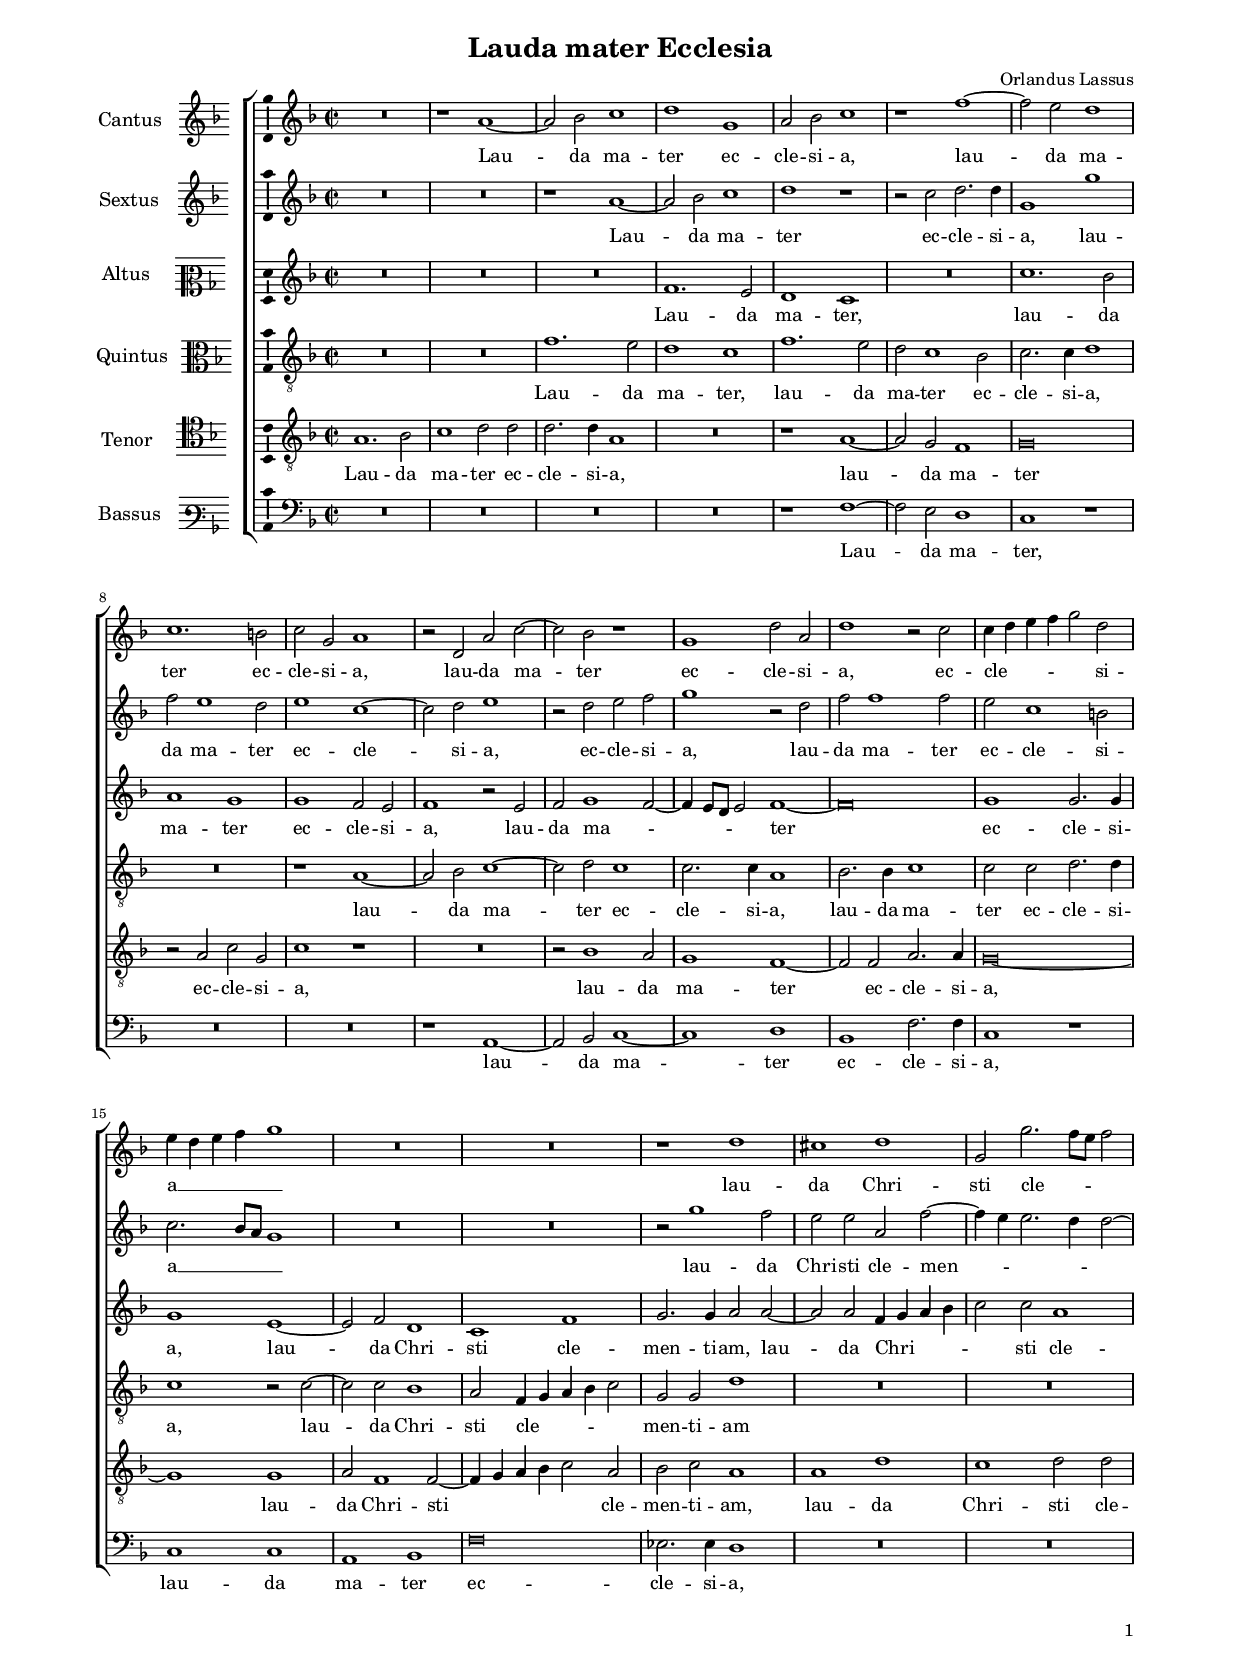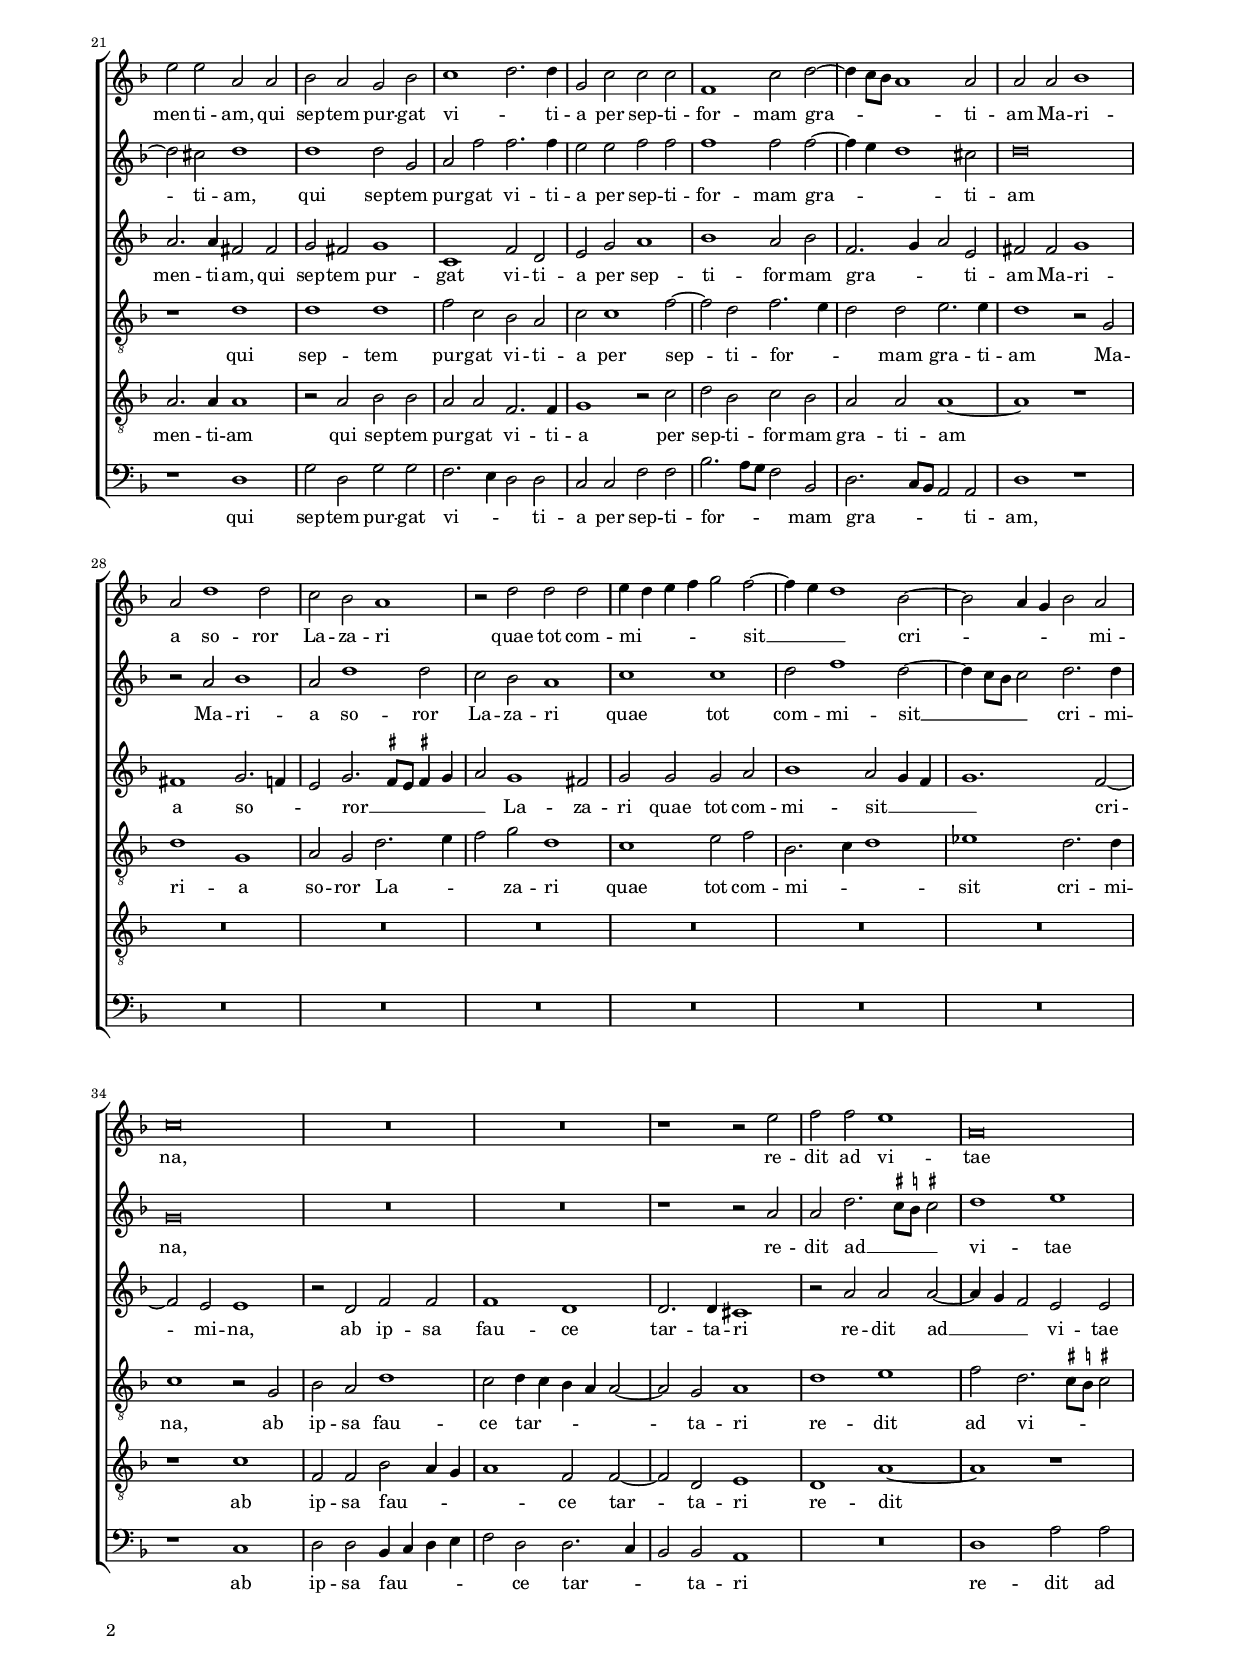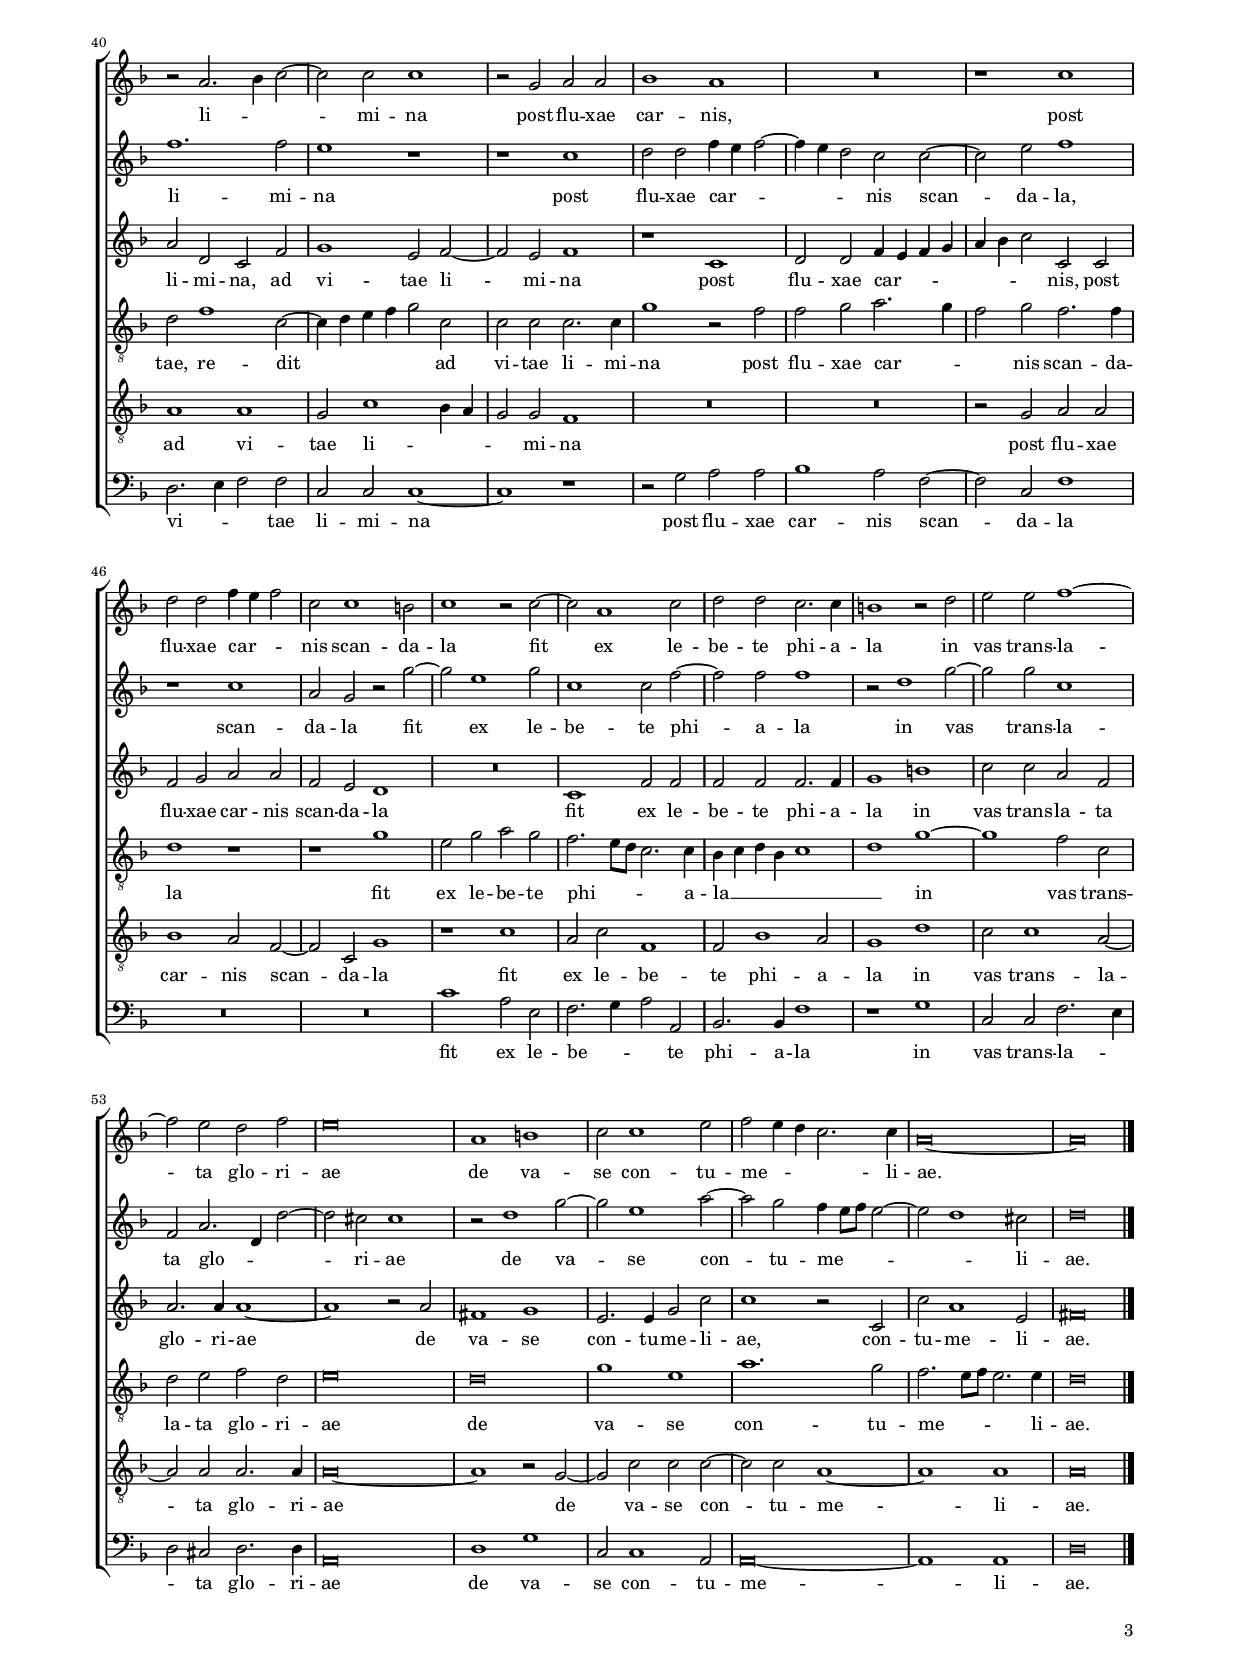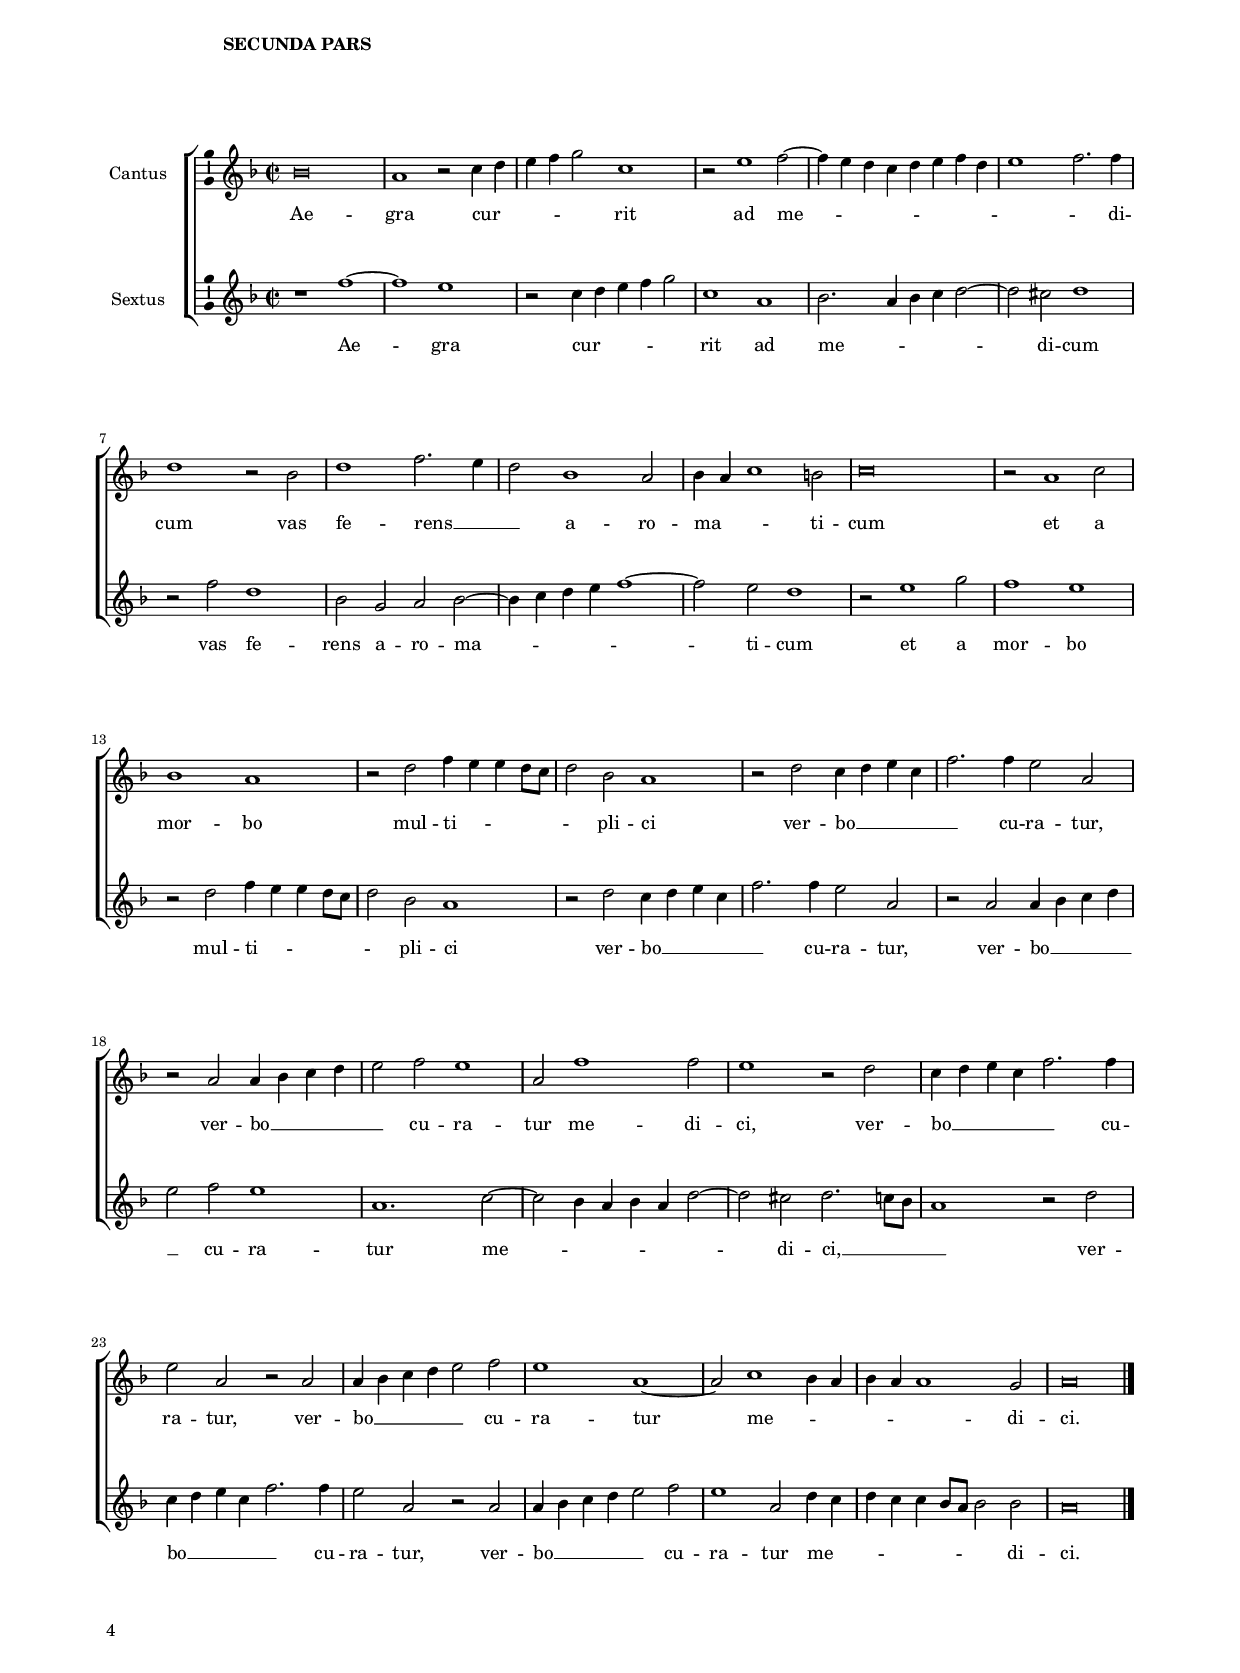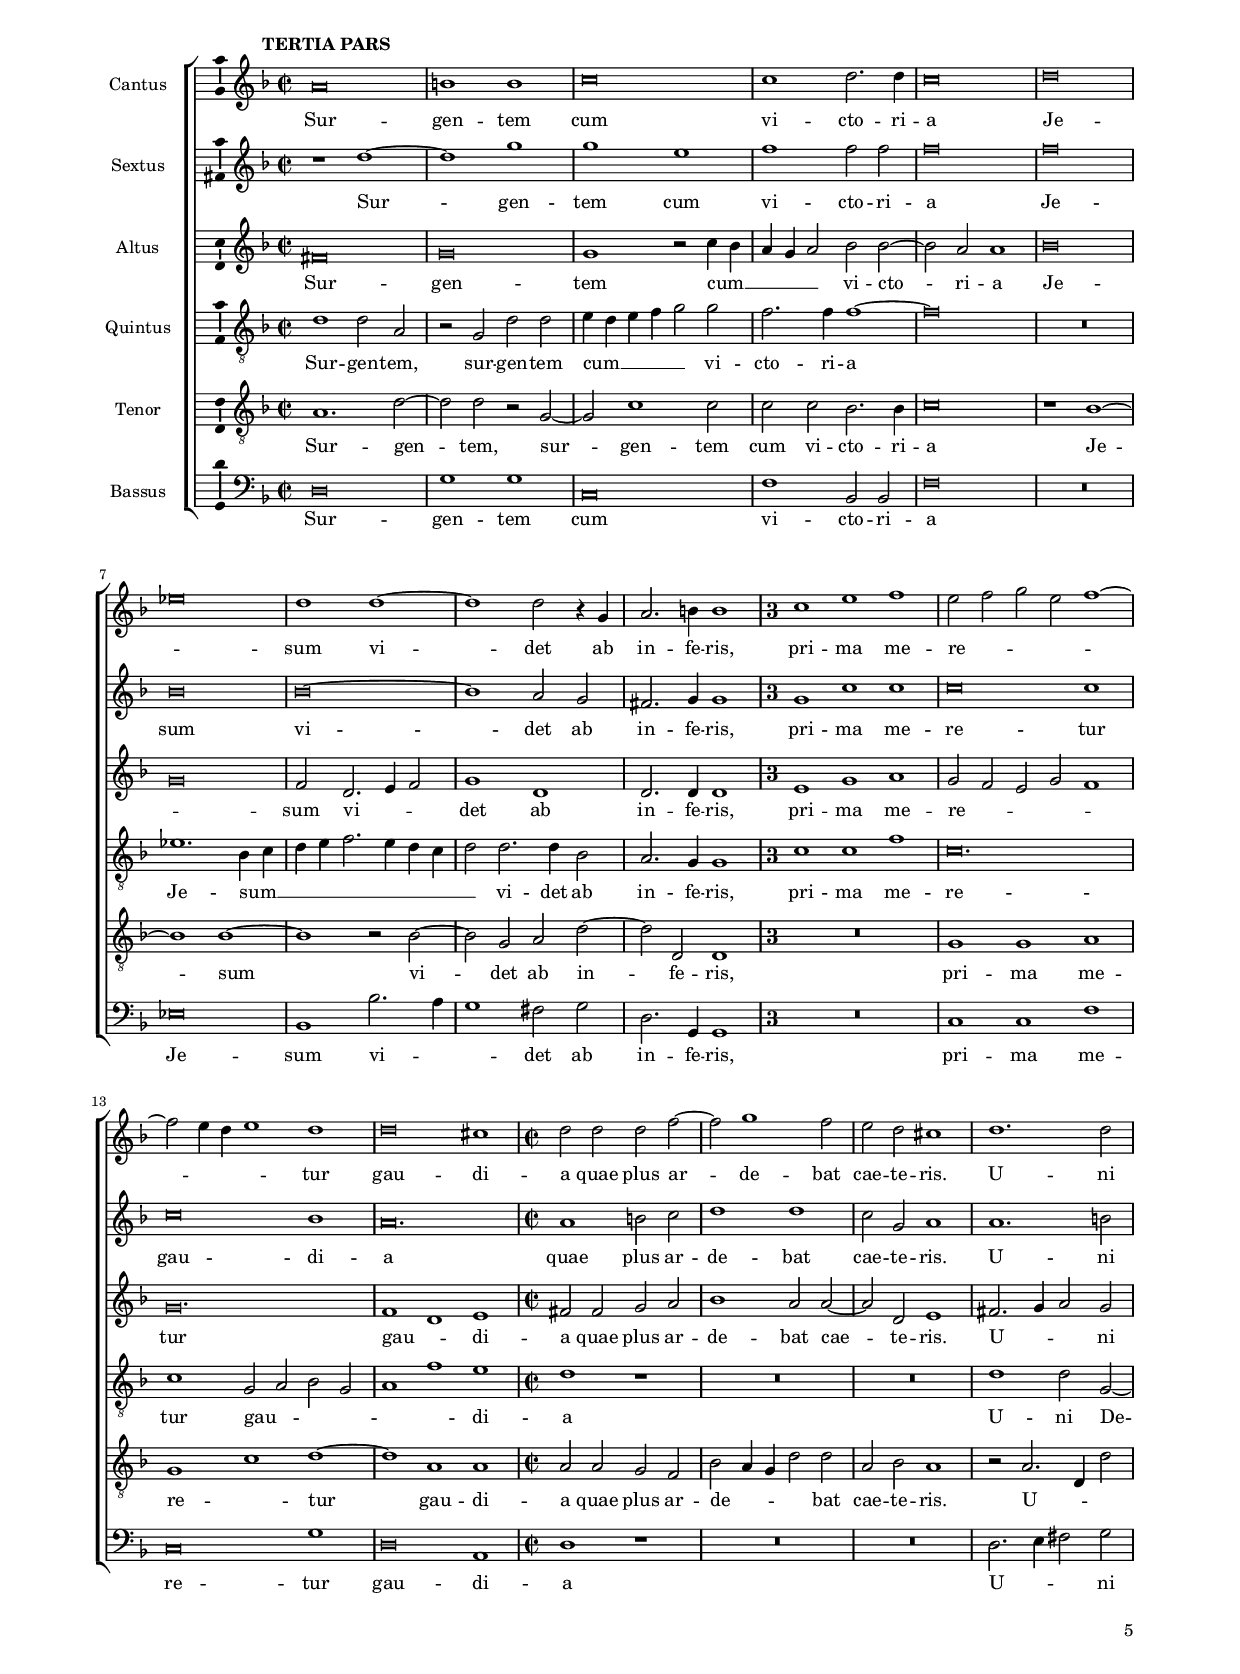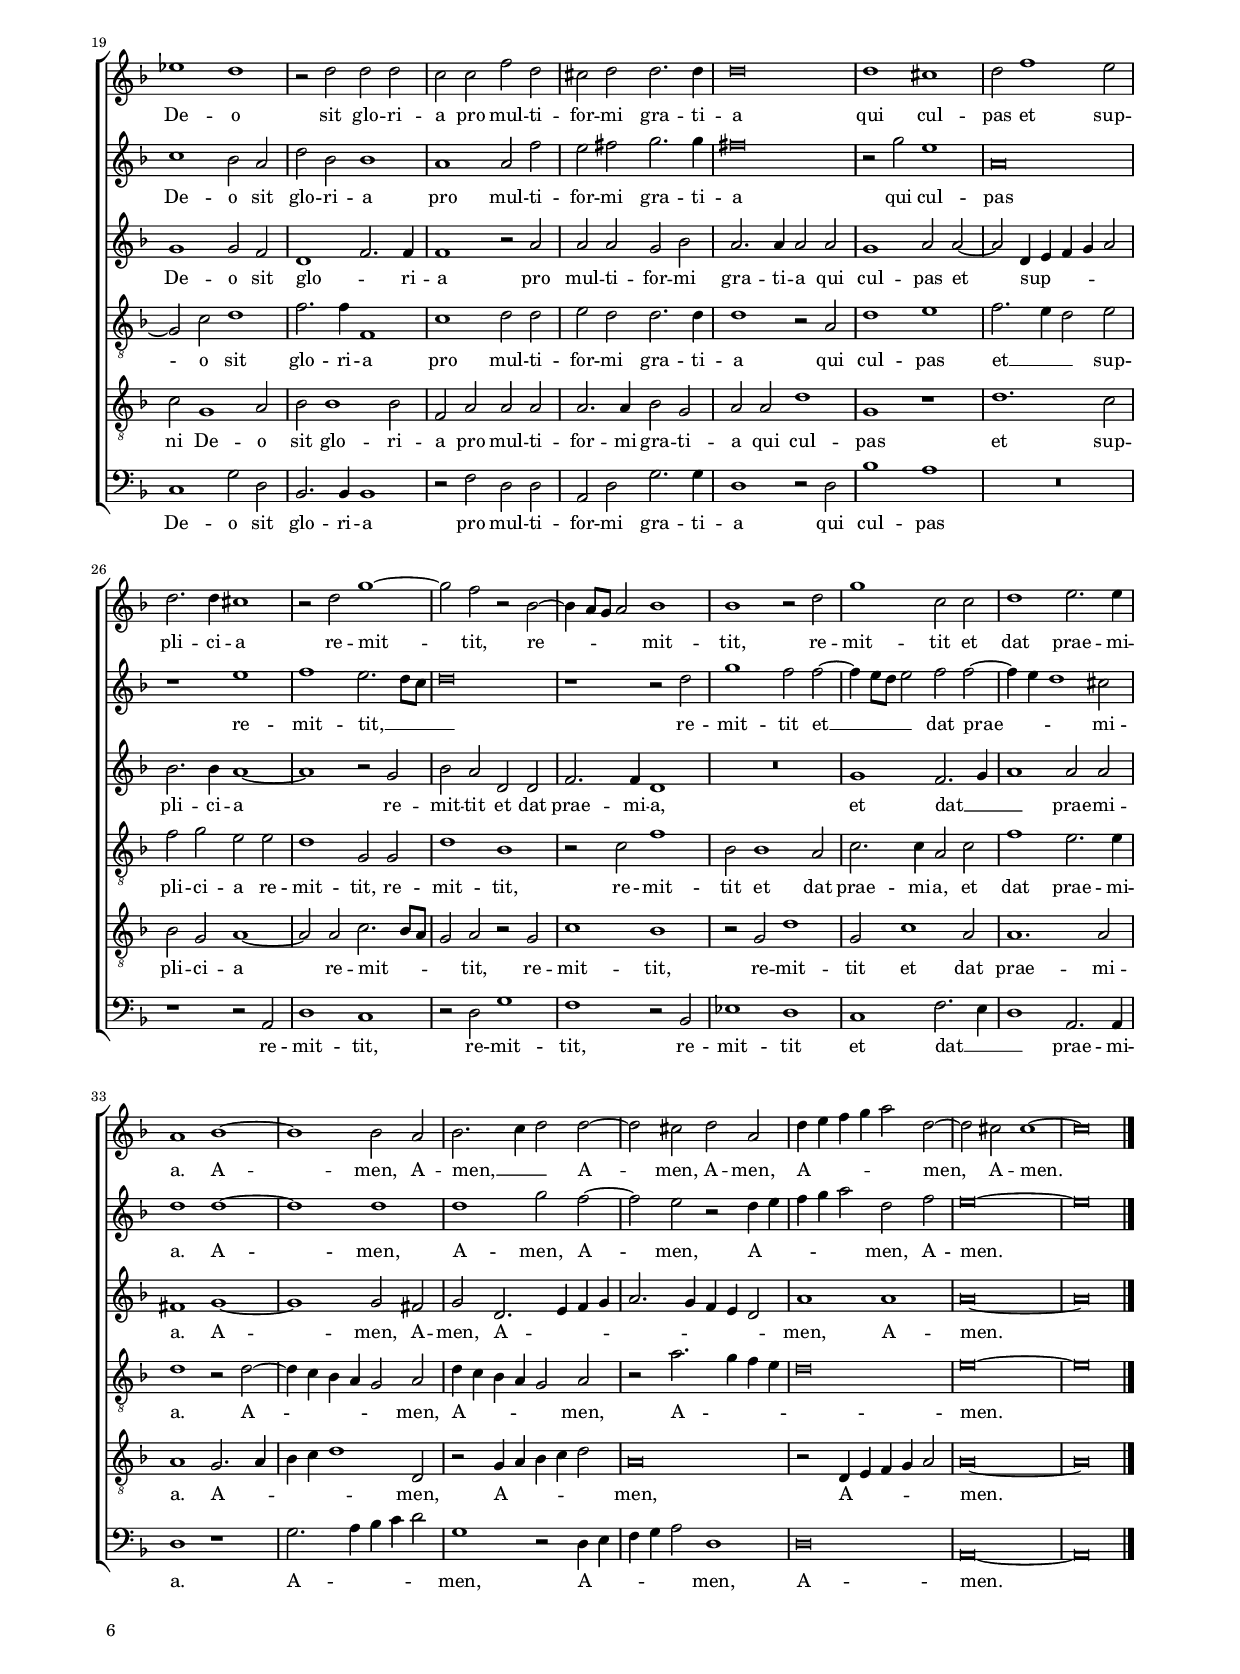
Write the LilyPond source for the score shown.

\header
{
  title="Lauda mater Ecclesia"
  composer="Orlandus Lassus"
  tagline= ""
}

\version "2.22.1"
\include "deutsch.ly"
#(set-global-staff-size 15)
#(ly:set-option 'point-and-click #f)

	
global = {
	\key f \major
	\time 2/2 \set Score.measureLength = #(ly:make-moment 2/1)
    \set Score.tempoHideNote = ##t
    \tempo 2 = 95
	\skip 1*2*59 \bar "|." \pageBreak
	}

	ficta = { \once \set suggestAccidentals = ##t }
	
	forget = #(define-music-function (music) (ly:music?) #{
		\accidentalStyle forget
		$music
		\accidentalStyle default
		#})
    
    m = \melisma
    me = \melismaEnd


\paper
	{
	top-margin = 1.5 \cm
	bottom-margin = 1 \cm
	left-margin = 1.8 \cm
	right-margin = 1.8 \cm
	ragged-bottom = ##f
	ragged-last-bottom = ##t
	print-page-number = ##f
	score-system-spacing = #'((basic-distance . 16) (minimum-distance . 14) (padding . 5) (strechability . 250))
	system-system-spacing = #'((basic-distance . 16) (minimum-distance . 14) (padding . 5) (strechability . 250))
    oddFooterMarkup=\markup   \fill-line { "" \fromproperty #'page:page-number-string }
    evenFooterMarkup=\markup  \fill-line { \fromproperty #'page:page-number-string "" }
    last-bottom-spacing = #'((basic-distance . 12) (minimum-distance . 7) (padding . 4))
%	systems-per-page = 3
	min-systems-per-page = 3
	}


incipitcantus = \markup { \score {
	{
	\set Staff.instrumentName = \markup { \fontsize #1 "Cantus" }
	\key f \major
	\clef violin
	s4 \bar ""
	}
	\layout  {
	raggedright = ##t
	indent = 1.6\cm
	line-width = 2\cm
	\context { \Staff \remove Time_signature_engraver }
	}} \hspace #1 }
	

incipitsextus = \markup { \score {
	{
	\set Staff.instrumentName = \markup { \fontsize #1 "Sextus" }
	\key f \major
	\clef violin
	s4 \bar ""
	}
	\layout  {
	raggedright = ##t
	indent = 1.6\cm
	line-width = 2\cm
	\context { \Staff \remove Time_signature_engraver }
	}} \hspace #1 }
      
      
incipitaltus = \markup { \score {
	{
	\set Staff.instrumentName = \markup { \fontsize #1 "Altus" }
	\key f \major
	\clef mezzosoprano
	s4 \bar ""
	}
	\layout  {
	raggedright = ##t
	indent = 1.6\cm
	line-width = 2\cm
	\context { \Staff \remove Time_signature_engraver }
	}} \hspace #1 }

        
incipitquintus = \markup { \score {
	{
	\set Staff.instrumentName = \markup { \fontsize #1 "Quintus" }
	\key f \major
	\clef alto
	s4 \bar ""
	}
	\layout  {
	raggedright = ##t
	indent = 1.6\cm
	line-width = 2\cm
	\context { \Staff \remove Time_signature_engraver }
	}} \hspace #1 }

      
incipittenor = \markup { \score {
	{
	\set Staff.instrumentName = \markup { \fontsize #1 "Tenor" }
	\key f \major
	\clef tenor
	s4 \bar ""
	}
	\layout  {
	raggedright = ##t
	indent = 1.6\cm
	line-width = 2\cm
	\context { \Staff \remove Time_signature_engraver }
	}} \hspace #1 }
      
      
incipitbassus = \markup { \score {
	{
	\set Staff.instrumentName = \markup { \fontsize #1 "Bassus" }
	\key f \major
	\clef varbaritone
	s4 \bar ""
	}
	\layout  {
	raggedright = ##t
	indent = 1.6\cm
	line-width = 2\cm
	\context { \Staff \remove Time_signature_engraver }
	}} \hspace #1 }


cantus =  \relative c''
	{
	R\breve
	r1 a~
	a2 b c1
	d1 g,
%5
	a2 b c1 |
	r1 f~
	f2 e d1
	c1. h2
	c2 g a1
%10
	r2 d, a' c~ |
	c2 b r1
	g1 d'2 a
	d1 r2 c
	c4 \m d e f g2 \me d
%15
	e4 \m d e f g1 \me |
	R\breve
	R\breve
	r1 d
	cis1 d
%20
	g,2 g'2. \m f8 e f2 \me |
	e2 e a, a
	b2 a g b
	c1 \m d2. \me d4
	g,2 c c c
%25
	f,1 c'2 d~ |
	d4 \m c8 b a1 \me a2
	a2 a b1
	a2 d1 d2
	c2 b a1
%30
	r2 d d d |
	e4 \m d e f g2 \me f~
	f4 \m e d1 \me b2~
	b2 \m a4 g b2 \me a
	c\breve
%35
	R\breve |
	R\breve
	r1 r2 e
	f2 f e1
	a,\breve
%40
	r2 a2. \m b4 c2~ |
	c2 \me c c1
	r2 g a a
	b1 a
	R\breve
%45
	r1 c |
	d2 d f4 \m e f2 \me
	c2 c1 h2
	c1 r2 c~
	c2 a1 c2
%50
	d2 d c2. c4 |
	h1 r2 d
	e2 e f1~
	f2 e d f
	e\breve
%55
	a,1 h |
	c2 c1 e2
	f2 \m e4 d c2. \me c4
	a\breve~
	a\breve
	}
	

sextus = \relative c''
	{
	R\breve
	R\breve
	r1 a~
	a2 b c1
%5
	d1 r |
	r2 c d2. d4
	g,1 g'
	f2 e1 d2
	e1 c~
%10
	c2 d e1 |
	r2 d e f
	g1 r2 d
	f2 f1 f2
	e2 c1 h2
%15
	c2. \m b8 a g1 \me |
	R\breve
	R\breve
	r2 g'1 f2
	e2 e a, f'~
%20
	f4 \m e e2. d4 d2~ |
	d2 \me cis d1
	d1 d2 g,
	a2 f' f2. f4
	e2 e f f
%25
	f1 f2 f~ |
	f4 \m e d1 \me cis2
	d\breve
	r2 a b1
	a2 d1 d2
%30
	c2 b a1 |
	c1 c
	d2 f1 d2~
	d4 \m c8 b c2 \me d2. d4
	g,\breve
%35
	R\breve |
	R\breve
	r1 r2 a
	a2 \slurDown d2. \m \ficta cis8 \ficta h \ficta cis!2 \me
	d1 e
%40
	f1. f2 |
	e1 r
	r1 c
	d2 d f4 \m e f2~
	f4 e d2 \me c c~
%45
	c2 e f1 |
	r1 c
	a2 g r g'~
	g2 e1 g2
	c,1 c2 f~
%50
	f2 f f1 |
	r2 d1 g2~
	g2 g c,1
	f,2 a2. \m d,4 d'2~
	d2 \me cis cis1
%55
	r2 d1 g2~ |
	g2 e1 a2~
	a2 g f4 \m e8 f e2~
	e2 d1 \me cis2
	d\breve
	}

altus =  \relative c'
	{
	R\breve
	R\breve
	R\breve
	f1. e2
%5
	d1 c |
	R\breve
	c'1. b2
	a1 g
	g1 f2 e
%10
	f1 r2 e |
	f2 g1 \m f2~
	f4 e8 d e2 \me f1~
	f\breve
	g1 g2. g4
%15
	g1 e~ |
	e2 f d1
	c1 f
	g2. g4 a2 a~
	a2 a f4 \m g a b
%20
	c2 \me c a1 |
	a2. a4 fis2 fis
	g2 fis g1
	c,1 f2 d
	e2 g a1
%25
	b1 a2 b |
	f2. \m g4 a2 \me e
	fis2 fis g1
	fis1 g2. \m f4
	e2 \me \slurDown g2. \m \ficta fis8 e \ficta fis!4 g
%30
	a2 \me g1 fis2 |
	g2 g g a
	b1 a2 \m g4 f
	g1. \me f2~
	f2 e e1
%35
	r2 d f f |
	f1 d
	d2. d4 cis1
	r2 a' a a~
	a4 \m g f2 \me e e
%40
	a2 d, c f |
	g1 e2 f~
	f2 e f1
	r1 c
	d2 d f4 \m e f g
%45
	a4 b c2 \me c, c |
	f2 g a a
	f2 e d1
	R\breve
	c1 f2 f
%50
	f2 f f2. f4 |
	g1 h
	c2 c a f
	a2. a4 a1~
	a1 r2 a
%55
	fis1 g |
	e2. e4 g2 c
	c1 r2 c,
	c'2 a1 e2
	fis\breve
	}
	
quintus  =  \relative c'
	{
	R\breve
	R\breve
	f1. e2
	d1 c
%5
	f1. e2 |
	d2 c1 b2
	c2. c4 d1
	R\breve
	r1 a~
%10
	a2 b c1~ |
	c2 d c1
	c2. c4 a1
	b2. b4 c1
	c2 c d2. d4
%15
	c1 r2 c~ |
	c2 c b1
	a2 f4 \m g a b c2 \me
	g2 g d'1
	R\breve
%20
	R\breve |
	r1 d
	d1 d
	f2 c b a
	c2 c1 f2~
%25
	f2 d f2. \m e4 |
	d2 \me d e2. e4
	d1 r2 g,
	d'1 g,
	a2 g d'2. \m e4
%30
	f2 \me g d1 |
	c1 e2 f
	b,2. \m c4 d1 \me
	es1 d2. d4
	c1 r2 g
%35
	b2 a d1 |
	c2 d4 \m c b a a2~
	a2 \me g a1
	d1 e
	f2 \slurDown d2. \m \ficta cis8 \ficta h \ficta cis!2 \me
%40
	d2 f1 c2~ |
	c4 \m d e f g2 \me c,
	c2 c c2. c4
	g'1 r2 f
	f2 g a2. \m g4
%45
	f2 \me g f2. f4 |
	d1 r
	r1 g
	e2 g a g
	f2. \m e8 d c2. \me c4
%50
	b4 \m c d b c1 |
	d1 \me g~
	g1 f2 c
	d2 e f d
	e\breve
%55
	d\breve |
	g1 e
	a1. g2
	f2. \m e8 f e2. \me e4
	d\breve
	}
	

tenor =  \relative c'
	{
	a1. b2
	c1 d2 d
	d2. d4 a1
	R\breve
%5
	r1 a~ |
	a2 g f1
	g\breve
	r2 a c g
	c1 r
%10
	R\breve |
	r2 b1 a2
	g1 f~
	f2 f a2. a4
	g\breve~
%15
	g1 g |
	a2 f1 f2~
	f4 \m g a b c2 \me a
	b2 c a1
	a1 d
%20
	c1 d2 d |
	a2. a4 a1
	r2 a b b
	a2 a f2. f4
	g1 r2 c
%25
	d2 b c b |
	a2 a a1~
	a1 r
	R\breve
	R\breve
%30
	R\breve |
	R\breve
	R\breve
	R\breve
	r1 c
%35
	f,2 f b \m a4 g |
	a1 \me f2 f~
	f2 d e1
	d1 a'~
	a1 r
%40
	a1 a |
	g2 c1 \m b4 a
	g2 \me g f1
	R\breve
	R\breve
%45
	r2 g a a |
	b1 a2 f~
	f2 c g'1
	r1 c
	a2 c f,1
%50
	f2 b1 a2 |
	g1 d'
	c2 c1 a2~
	a2 a a2. a4
	a\breve~
%55
	a1 r2 g~ |
	g2 c c c~
	c2 c a1~
	a1 a
	a\breve
	}

	
bassus  =  \relative c
	{
	R\breve
	R\breve
	R\breve
	R\breve
%5
	r1 f~ |
	f2 e d1
	c1 r
	R\breve
	R\breve
%10
	r1 a~ |
	a2 b c1~
	c1 d
	b1 f'2. f4
	c1 r
%15
	c1 c |
	a1 b
	f'\breve
	es2. es4 d1
	R\breve
%20
	R\breve |
	r1 d
	g2 d g g
	f2. \m e4 d2 \me d
	c2 c f f
%25
	b2. \m a8 g f2 \me b, |
	d2. \m c8 b a2 \me a
	d1 r
	R\breve
	R\breve
%30
	R\breve |
	R\breve
	R\breve
	R\breve
	r1 c
%35
	d2 d b4 \m c d e |
	f2 \me d d2. \m c4
	b2 \me b a1
	R\breve
	d1 a'2 a
%40
	d,2. \m e4 f2 \me f |
	c2 c c1~
	c1 r
	r2 g' a a
	b1 a2 f~
%45
	f2 c f1 |
	R\breve
	R\breve
	c'1 a2 e
	f2. \m g4 a2 \me a,
%50
	b2. b4 f'1 |
	r1 g
	c,2 c f2. \m e4
	d2 \me cis d2. d4
	a\breve
%55
	d1 g |
	c,2 c1 a2
	a\breve~
	a1 a
	d\breve
	}
	
lyricscantus = \lyricmode {
	Lau -- da ma -- ter ec -- cle -- si -- a,
	lau -- da ma -- ter ec -- cle -- si -- a,
	lau -- da ma -- ter ec -- cle -- si -- a,
	ec -- cle -- si -- a __
	lau -- da Chri -- sti cle -- men -- ti -- am,
	qui sep -- tem pur -- gat vi -- ti -- a
	per sep -- ti -- for -- mam gra -- ti -- am
	Ma -- ri -- a so -- ror La -- za -- ri
	quae tot com -- mi -- sit __ cri -- mi -- na,
	re -- dit ad vi -- tae li -- mi -- na
	post flu -- xae car -- nis,
	post flu -- xae car -- nis scan -- da -- la
	fit ex le -- be -- te phi -- a -- la
	in vas trans -- la -- ta glo -- ri -- ae
	de va -- se con -- tu -- me -- li -- ae.
	}

	
lyricssextus = \lyricmode {
	Lau -- da ma -- ter ec -- cle -- si -- a,
	lau -- da ma -- ter ec -- cle -- si -- a,
	ec -- cle -- si -- a,
	lau -- da ma -- ter ec -- cle -- si -- a __
	lau -- da Chri -- sti cle -- men -- ti -- am,
	qui sep -- tem pur -- gat vi -- ti -- a
	per sep -- ti -- for -- mam gra -- ti -- am
	Ma -- ri -- a so -- ror La -- za -- ri
	quae tot com -- mi -- sit __ cri -- mi -- na,
	re -- dit ad __ vi -- tae li -- mi -- na
	post flu -- xae car -- nis scan -- da -- la,
	scan -- da -- la
	fit ex le -- be -- te phi -- a -- la
	in vas trans -- la -- ta glo -- ri -- ae
	de va -- se con -- tu -- me -- li -- ae.
	}
	
	
lyricsaltus = \lyricmode {
	Lau -- da ma -- ter,
	lau -- da ma -- ter ec -- cle -- si -- a,
	lau -- da ma -- ter ec -- cle -- si -- a,
	lau -- da Chri -- sti cle -- men -- ti -- am,
	lau -- da Chri -- sti cle -- men -- ti -- am,
	qui sep -- tem pur -- gat vi -- ti -- a
	per sep -- ti -- for -- mam gra -- ti -- am
	Ma -- ri -- a so -- ror __ La -- za -- ri
	quae tot com -- mi -- sit __ cri -- mi -- na,
	ab ip -- sa fau -- ce tar -- ta -- ri
	re -- dit ad __ vi -- tae li -- mi -- na,
	ad vi -- tae li -- mi -- na
	post flu -- xae car -- nis,
	post flu -- xae car -- nis scan -- da -- la
	fit ex le -- be -- te phi -- a -- la
	in vas trans -- la -- ta glo -- ri -- ae
	de va -- se con -- tu -- me -- li -- ae,
	con -- tu -- me -- li -- ae.
	}
	
	
lyricsquintus = \lyricmode {
	Lau -- da ma -- ter,
	lau -- da ma -- ter ec -- cle -- si -- a,
	lau -- da ma -- ter ec -- cle -- si -- a,
	lau -- da ma -- ter ec -- cle -- si -- a,
	lau -- da Chri -- sti cle -- men -- ti -- am
	qui sep -- tem pur -- gat vi -- ti -- a
	per sep -- ti -- for -- mam gra -- ti -- am
	Ma -- ri -- a so -- ror La -- za -- ri
	quae tot com -- mi -- sit cri -- mi -- na,
	ab ip -- sa fau -- ce tar -- ta -- ri
	re -- dit ad vi -- tae,
	re -- dit ad vi -- tae li -- mi -- na
	post flu -- xae car -- nis scan -- da -- la
	fit ex le -- be -- te phi -- a -- la __
	in vas trans -- la -- ta glo -- ri -- ae
	de va -- se con -- tu -- me -- li -- ae.
	}
	
	
lyricstenor = \lyricmode {
	Lau -- da ma -- ter ec -- cle -- si -- a,
	lau -- da ma -- ter ec -- cle -- si -- a,
	lau -- da ma -- ter ec -- cle -- si -- a,
	lau -- da Chri -- sti cle -- men -- ti -- am,
	lau -- da Chri -- sti cle -- men -- ti -- am
	qui sep -- tem pur -- gat vi -- ti -- a
	per sep -- ti -- for -- mam gra -- ti -- am
	ab ip -- sa fau -- ce tar -- ta -- ri
	re -- dit ad vi -- tae li -- mi -- na
	post flu -- xae car -- nis scan -- da -- la
	fit ex le -- be -- te phi -- a -- la
	in vas trans -- la -- ta glo -- ri -- ae
	de va -- se con -- tu -- me -- li -- ae.
	}

	
lyricsbassus = \lyricmode {
	Lau -- da ma -- ter,
	lau -- da ma -- ter ec -- cle -- si -- a,
	lau -- da ma -- ter ec -- cle -- si -- a,
	qui sep -- tem pur -- gat vi -- ti -- a
	per sep -- ti -- for -- mam gra -- ti -- am,
	ab ip -- sa fau -- ce tar -- ta -- ri
	re -- dit ad vi -- tae li -- mi -- na
	post flu -- xae car -- nis scan -- da -- la
	fit ex le -- be -- te phi -- a -- la
	in vas trans -- la -- ta glo -- ri -- ae
	de va -- se con -- tu -- me -- li -- ae.
	}
	

\score
{  
	\transpose c c {
    \new ChoirStaff \with { \override StaffGrouper.staff-staff-spacing.basic-distance = #12 }
	<<
	
	\new Staff << \global
	\new Voice="v1" {
		\set Staff.instrumentName=\incipitcantus
		\set Staff.midiInstrument = "reed organ"
		\clef "treble"
		\cantus }
	\new Lyrics \lyricsto "v1" {\lyricscantus }
	>>
	
	
	\new Staff << \global
	\new Voice="v6" {
		\set Staff.instrumentName=\incipitsextus
		\set Staff.midiInstrument = "reed organ"
		\clef "treble" 
		\sextus}
	\new Lyrics \lyricsto "v6" {\lyricssextus }
	>>

	
	\new Staff << \global
	\new Voice="v2" {
		\set Staff.instrumentName=\incipitaltus
		\set Staff.midiInstrument = "reed organ"
        \clef "treble" % "G_8"
		\altus}
	\new Lyrics \lyricsto "v2" {\lyricsaltus }
	>>
	
	
	\new Staff << \global
	\new Voice="v5" {
		\set Staff.instrumentName=\incipitquintus
		\set Staff.midiInstrument = "reed organ"
		\clef "G_8"
		\quintus}
	\new Lyrics \lyricsto "v5" {\lyricsquintus }
	>>
	
	
	\new Staff << \global
	\new Voice="v3" {
		\set Staff.instrumentName=\incipittenor
		\set Staff.midiInstrument = "reed organ"
		\clef "G_8"
		\tenor }
	\new Lyrics \lyricsto "v3" {\lyricstenor }
	>>
	
	
	\new Staff << \global
	\new Voice="v4" {
		\set Staff.instrumentName=\incipitbassus
		\set Staff.midiInstrument = "reed organ"
		\clef "bass" 
		\bassus }
	\new Lyrics \lyricsto "v4" {\lyricsbassus}
	>>
	
	>>
    } % tranpose
		
	\layout
	{
	indent = 2.5 \cm
	\context { \Staff \override TimeSignature.break-visibility = #end-of-line-invisible }
	\context { \Staff \consists "Ambitus_engraver" }
	\context { \Score \override BarNumber.padding = #2 }
	\context { \Voice \override NoteHead.style = #'baroque }
	}
	

\midi
	{
	}
	
}

%%%%%%%%%%%%%%%%%%%%  PARS SECUNDA


global = {
	\key f \major
	\time 2/2 \set Score.measureLength = #(ly:make-moment 2/1)
    \set Score.tempoHideNote = ##t
    \tempo 2 = 95
	\skip 1*2*28 \bar "|." \pageBreak
	}

	
cantus =  \relative c''
	{
	b\breve
	a1 r2 c4 \m d
	e4 f g2 \me c,1
	r2 e1 f2~
%5
	f4 \m e d c d e f d |
	e1 f2. \me f4
	d1 r2 b
	d1 f2. \m e4
	d2 \me b1 a2
%10
	b4 \m a c1 \me h2 |
	c\breve
	r2 a1 c2
	b1 a
	r2 d f4 \m e e d8 c
%15
	d2 \me b a1 |
	r2 d c4 \m d e c
	f2. \me f4 e2 a,
	r2 a a4 \m b c d
	e2 \me f e1
%20
	a,2 f'1 f2 |
	e1 r2 d
	c4 \m d e c f2. \me f4
	e2 a, r a
	a4 \m b c d e2 \me f
%25
	e1 a,~ |
	a2 c1 \m b4 a
	b4 a a1 \me g2
	a\breve |
	}
	

sextus = \relative c''
	{
	r1 f~
	f1 e
	r2 c4 \m d e f g2 \me
	c,1 a
%5
	b2. \m a4 b c d2~ |
	d2 \me cis d1
	r2 f d1
	b2 g a b~
	b4 \m c d e f1~
%10
	f2 \me e d1 |
	r2 e1 g2
	f1 e
	r2 d f4 \m e e d8 c
	d2 \me b a1
%15
	r2 d c4 \m d e c |
	f2. \me f4 e2 a,
	r2 a a4 \m b c d
	e2 \me f e1
	a,1. c2~
%20
	c2 \m b4 a b a d2~ |
	d2 \me cis d2. \m c8 b
	a1 \me r2 d
	c4 \m d e c f2. \me f4
	e2 a, r a
%25
	a4 \m b c d e2 \me f
	e1 a,2 d4 \m c
	d4 c c b8 a b2 \me b
	a\breve
	}

	
lyricscantus = \lyricmode {
	Ae -- gra cur -- rit ad me -- di -- cum
	vas fe -- rens __ a -- ro -- ma -- ti -- cum
	et a mor -- bo mul -- ti -- pli -- ci
	ver -- bo __ cu -- ra -- tur,
	ver -- bo __ cu -- ra -- tur me -- di -- ci,
	ver -- bo __ cu -- ra -- tur,
	ver -- bo __ cu -- ra -- tur me -- di -- ci.
	}

	
lyricssextus = \lyricmode {
	Ae -- gra cur -- rit ad me -- di -- cum
	vas fe -- rens a -- ro -- ma -- ti -- cum
	et a mor -- bo mul -- ti -- pli -- ci
	ver -- bo __ cu -- ra -- tur,
	ver -- bo __ cu -- ra -- tur me -- di -- ci, __
	ver -- bo __ cu -- ra -- tur,
	ver -- bo __ cu -- ra -- tur me -- di -- ci.
	}
	
\score
{  
    \transpose c c {
	\new ChoirStaff \with { \override StaffGrouper.staff-staff-spacing.basic-distance = #14 }
	<<
	
	\new Staff <<\global
	\new Voice="v1" {
	\set Staff.instrumentName= "Cantus"
		\set Staff.midiInstrument = "reed organ"
		\clef "treble"
		\cantus }
	\new Lyrics \lyricsto "v1" {\lyricscantus }
	>>
	
	
	\new Staff << \global
	\new Voice="v6" {
	\set Staff.instrumentName= "Sextus"
		\set Staff.midiInstrument = "reed organ"
		\clef "treble" 
		\sextus}
	\new Lyrics \lyricsto "v6" {\lyricssextus }
	>>
	>>
    } % transpose
		
	\layout
	{
	indent = 1.5 \cm
    \context { \Lyrics \override VerticalAxisGroup.nonstaff-relatedstaff-spacing.padding = #2 }
	\context { \Staff \override TimeSignature.break-visibility = #end-of-line-invisible }
 	\context { \Staff \consists "Ambitus_engraver" }
	\context { \Score \override BarNumber.padding = #2 }
	\context { \Voice \override NoteHead.style = #'baroque }
	}

     \header { piece = \markup { \hspace # 15 \bold "SECUNDA PARS"} }
	
	
\midi
	{
	}
	
}


%%%%%%%%%%%%%%%%%%%%  PARS TERTIA


global = {
	\key f \major
	\time 2/2 \set Score.measureLength = #(ly:make-moment 2/1)
    \set Score.tempoHideNote = ##t
    \tempo 2 = 95
	\skip 1*2*10 \time 3/1 \once \override Score.TimeSignature.style = #'single-digit
    \tempo 2 = 138
	\skip 1*3*4 \time 2/2 \set Score.measureLength = #(ly:make-moment 2/1)
    \set Score.tempoHideNote = ##t
    \tempo 2 = 95
	\skip 1*2*25 \bar "|."
	}

	
cantus =  \relative c''
	{
	a\breve
	h1 h
	c\breve
	c1 d2. d4
%5
	c\breve |
	d\breve \m
	es\breve \me
	d1 d~
	d1 d2 r4 g,
%10
	a2. h4 h1 % 3/1 starts here
	c1 e f |
	e2 \m f g e f1~ |
	f2 e4 d e1 \me d |
	d\breve cis1 | %3/1 ends here
%15
	d2 d d f~
	f2 g1 f2 |
	e2 d cis1
	d1. d2
	es1 d
%20
	r2 d d d
	c2 c f d |
	cis2 d d2. d4
	d\breve
	d1 cis
%25
	d2 f1 e2
	d2. d4 cis1 |
	r2 d g1~
	g2 f r2 b,~
	b4 \m a8 g a2 \me b1
%30
	b1 r2 d
	g1 c,2 c |
	d1 e2. e4
	a,1 b~
	b1 b2 a
%35
	b2. \m c4 d2 \me d~
	d2 cis d a |
	d4 \m e f g a2 \me d,~
	d2 cis cis1~
	cis\breve
	}
	

sextus = \relative c''
	{
	r1 d~
	d1 g
	g1 e
	f1 f2 f
%5
	f\breve |
	f\breve
	b,\breve
	b\breve~
	b1 a2 g
%10
	fis2. g4 g1 | % 3/1 starts here
	g1 c c |
	c\breve c1
	c\breve b1
	a\breve. | % 3/1 ends here
%15
	a1 h2 c |
	d1 d
	c2 g a1
	a1. h2
	c1 b2 a
%20
	d2 b b1 |
	a1 a2 f'
	e2 fis g2. g4
	fis\breve
	r2 g e1
%25
	a,\breve |
	r1 e'
	f1 e2. \m d8 c
	d\breve \me
	r1 r2 d
%30
	g1 f2 f~ |
	f4 \m e8 d e2 \me f f~
	f4 \m e d1 \me cis2
	d1 d~
	d1 d
%35
	d1 g2 f~ |
	f2 e r d4 \m e
	f4 g a2 \me d, f
	e\breve~
	e\breve
	}

altus =  \relative c'
	{
	fis\breve
	g\breve
	g1 r2 c4 \m b
	a4 g a2 \me b b~
%5
	b2 a a1 |
	b\breve \m
	g\breve \me
	f2 d2. \m e4 f2 \me
	g1 d
%10
	d2. d4 d1 %  3/1 starts here
	e1 g a |
	g2 \m f e g f1 \me |
	g\breve. |
	f1 \m d \me e | % 3/1 ends here
%15
	fis2 fis g a |
	b1 a2 a~ |
	a2 d, e1
	fis2. \m g4 a2 \me g
	g1 g2 f
%20
	d1 \m f2. \me f4
	f1 r2 a |
	a2 a g b
	a2. a4 a2 a
	g1 a2 a~
%25
	a2 d,4 \m e f g a2 \me
	b2. b4 a1~ |
	a1 r2 g
	b2 a d, d
	f2. f4 d1
%30
	R\breve
	g1 f2. \m g4 |
	a1 \me a2 a
	fis1 g~
	g1 g2 fis
%35
	g2 d2. \m e4 f g
	a2. g4 f e d2 \me
	a'1 a
	a\breve~
	a\breve
	}

	
quintus  =  \relative c'
	{
	d1 d2 a
	r2 g d' d
	e4 \m d e f g2 \me g
	f2. f4 f1~
%5
	f\breve |
	R\breve
	es1. b4 \m c
	d4 e f2. e4 d c
	d2 \me d2. d4 b2
%10
	a2. g4 g1 | % 3/1 starts here
	c1 c f |
	c\breve. |
	c1 g2 \m a b g |
	a1 f' \me e | % 3/1 ends here
%15
	d1 r
	R\breve |
	R\breve
	d1 d2 g,~
	g2 c d1
%20
	f2. f4 f,1
	c'1 d2 d |
	e2 d d2. d4
	d1 r2 a
	d1 e
%25
	f2. \m e4 d2 \me e
	f2 g e e |
	d1 g,2 g
	d'1 b
	r2 c f1
%30
	b,2 b1 a2
	c2. c4 a2 c |
	f1 e2. e4
	d1 r2 d~
	d4 \m c4 b a g2 \me a
%35
	d4 \m c b a g2 \me a
	r2 a'2. \m g4 f e |
	d\breve \me
	e\breve~
	e\breve
	}
	

tenor =  \relative c'
	{
	a1. d2~
	d2 d r g,~
	g2 c1 c2
	c2 c b2. b4
%5
	c\breve |
	r1 b~
	b1 b~
	b1 r2 b~
	b2 g a d~
%10
	d2 d, d1 | % 3/1 starts here
	R\breve.
	g1 g a
	g1 \m c \me d~
	d1 a a | % 3/1 ends here
%15
	a2 a g f |
	b2 \m a4 g d'2 \me d
	a2 b a1
	r2 a2. \m d,4 d'2 \me
	c2 g1 a2
%20
	b2 b1 b2 |
	f2 a a a
	a2. a4 b2 g
	a2 a d1
	g,1 r
%25
	d'1. c2 |
	b2 g a1~
	a2 a c2. \m b8 a
	g2 \me a r g
	c1 b
%30
	r2 g d'1 |
	g,2 c1 a2
	a1. a2
	a1 g2. \m a4
	b4 c d1 \me d,2
%35
	r2 g4 \m a b c d2 \me
	a\breve
	r2 d,4 \m e f g a2 \me
	a\breve~
	a\breve
	}

	
bassus  =  \relative c
	{
	d\breve
	g1 g
	c,\breve
	f1 b,2 b
%5
	f'\breve |
	R\breve
	es\breve
	b1 b'2. \m a4
	g1 \me fis2 g
%10
	d2. g,4 g1 | % 3/1 starts here
	R\breve. |
	c1 c f
	c\breve g'1
	d\breve a1 | %3/1 ends here
%15
	d1 r
	R\breve |
	R\breve
	d2. \m e4 fis2 \me g
	c,1 g'2 d
%20
	b2. b4 b1
	r2 f' d d |
	a2 d g2. g4
	d1 r2 d
	b'1 a
%25
	R\breve
	r1 r2 a, |
	d1 c
	r2 d g1
	f1 r2 b,
%30
	es1 d
	c1 f2. \m e4 |
	d1 \me a2. a4
	d1 r
	g2. \m a4 b c d2 \me
%35
	g,1 r2 d4 \m e
	f4 g a2 \me d,1
	d\breve
	a\breve~
	a\breve
	}
	
lyricscantus = \lyricmode {
	Sur -- gen -- tem cum vi -- cto -- ri -- a
	Je -- sum vi -- det ab in -- fe -- ris,
	pri -- ma me -- re -- tur gau -- di -- a
	quae plus ar -- de -- bat cae -- te -- ris.
	U -- ni De -- o sit glo -- ri -- a
	pro mul -- ti -- for -- mi gra -- ti -- a
	qui cul -- pas et sup -- pli -- ci -- a
	re -- mit -- tit,
	re -- mit -- tit,
	re -- mit -- tit et dat prae -- mi -- a.
	A -- men,
	A -- men, __
	A -- men,
	A -- men,
	A -- men,
	A -- men.
	}

	
lyricssextus = \lyricmode {
	Sur -- gen -- tem cum vi -- cto -- ri -- a
	Je -- sum vi -- det ab in -- fe -- ris,
	pri -- ma me -- re -- tur gau -- di -- a
	quae plus ar -- de -- bat cae -- te -- ris.
	U -- ni De -- o sit glo -- ri -- a
	pro mul -- ti -- for -- mi gra -- ti -- a
	qui cul -- pas
	re -- mit -- tit, __
	re -- mit -- tit et __ dat prae -- mi -- a.
	A -- men,
	A -- men,
	A -- men,
	A -- men,
	A -- men.
	}
	
	
lyricsaltus = \lyricmode {
	Sur -- gen -- tem cum __ vi -- cto -- ri -- a
	Je -- sum vi -- det ab in -- fe -- ris,
	pri -- ma me -- re -- tur gau -- di -- a
	quae plus ar -- de -- bat cae -- te -- ris.
	U -- ni De -- o sit glo -- ri -- a
	pro mul -- ti -- for -- mi gra -- ti -- a
	qui cul -- pas et sup -- pli -- ci -- a
	re -- mit -- tit et dat prae -- mi -- a,
	et dat __ prae -- mi -- a.
	A -- men,
	A -- men,
	A -- men,
	A -- men.
	}

	
lyricsquintus = \lyricmode {
	Sur -- gen -- tem,
	sur -- gen -- tem cum __ vi -- cto -- ri -- a
	Je -- sum __ vi -- det ab in -- fe -- ris,
	pri -- ma me -- re -- tur gau -- di -- a
	U -- ni De -- o sit glo -- ri -- a
	pro mul -- ti -- for -- mi gra -- ti -- a
	qui cul -- pas et __ sup -- pli -- ci -- a
	re -- mit -- tit,
	re -- mit -- tit,
	re -- mit -- tit et dat prae -- mi -- a,
	et dat prae -- mi -- a.
	A -- men,
	A -- men,
	A -- men.
	}

lyricstenor = \lyricmode {
	Sur -- gen -- tem,
	sur -- gen -- tem cum vi -- cto -- ri -- a
	Je -- sum vi -- det ab in -- fe -- ris,
	pri -- ma me -- re -- tur gau -- di -- a
	quae plus ar -- de -- bat cae -- te -- ris.
	U -- ni De -- o sit glo -- ri -- a
	pro mul -- ti -- for -- mi gra -- ti -- a
	qui cul -- pas et sup -- pli -- ci -- a
	re -- mit -- tit,
	re -- mit -- tit,
	re -- mit -- tit et dat prae -- mi -- a.
	A -- men,
	A -- men,
	A -- men.
	}
	
lyricsbassus = \lyricmode {
	Sur -- gen -- tem cum vi -- cto -- ri -- a
	Je -- sum vi -- det ab in -- fe -- ris,
	pri -- ma me -- re -- tur gau -- di -- a
	U -- ni De -- o sit glo -- ri -- a
	pro mul -- ti -- for -- mi gra -- ti -- a
	qui cul -- pas
	re -- mit -- tit,
	re -- mit -- tit,
	re -- mit -- tit et dat __ prae -- mi -- a.
	A -- men,
	A -- men,
	A -- men.
	}
	

\score
{  
    \transpose c c {
	\new ChoirStaff \with { \override StaffGrouper.staff-staff-spacing.basic-distance = #12 }
	<<
	
	\new Staff <<\global
	\new Voice="v1" {
	  \set Staff.instrumentName= "Cantus"
		\set Staff.midiInstrument = "reed organ"
		\clef "treble"
		\cantus }
	\new Lyrics \lyricsto "v1" {\lyricscantus }
	>>
	
	
	\new Staff << \global
	\new Voice="v6" {
	  \set Staff.instrumentName= "Sextus"
		\set Staff.midiInstrument = "reed organ"
		\clef "treble" 
		\sextus}
	\new Lyrics \lyricsto "v6" {\lyricssextus }
	>>

	
	\new Staff << \global
	\new Voice="v2" {
	  \set Staff.instrumentName= "Altus"
		\set Staff.midiInstrument = "reed organ"
		\clef "treble" 
		\altus}
	\new Lyrics \lyricsto "v2" {\lyricsaltus }
	>>
	
	\new Staff << \global
	\new Voice="v5" {
	  \set Staff.instrumentName= "Quintus"
		\set Staff.midiInstrument = "reed organ"
		\clef "G_8"
		\quintus}
	\new Lyrics \lyricsto "v5" {\lyricsquintus }
	>>
	
	\new Staff <<\global
	\new Voice="v3" {
	  \set Staff.instrumentName= "Tenor"
		\set Staff.midiInstrument = "reed organ"
		\clef "G_8"
		\tenor }
	\new Lyrics \lyricsto "v3" {\lyricstenor }
	>>

	
	\new Staff <<\global
	\new Voice="v4" {
	  \set Staff.instrumentName= "Bassus"
		\set Staff.midiInstrument = "reed organ"
		\clef "bass" 
		\bassus }
	\new Lyrics \lyricsto "v4" {\lyricsbassus}
	>>	
	>>
    } % transpose 
		
	\layout
	{
	indent = 1.5 \cm
	\context { \Staff \override TimeSignature.break-visibility = #end-of-line-invisible }
  	\context { \Staff \consists "Ambitus_engraver" }
	\context { \Score \override BarNumber.padding = #2 }
	\context { \Voice \override NoteHead.style = #'baroque }
	}

    \header { piece = \markup { \raise #2 \hspace # 20 \bold "TERTIA PARS"} }
	
\midi
	{
	}
	
}

% EOF
